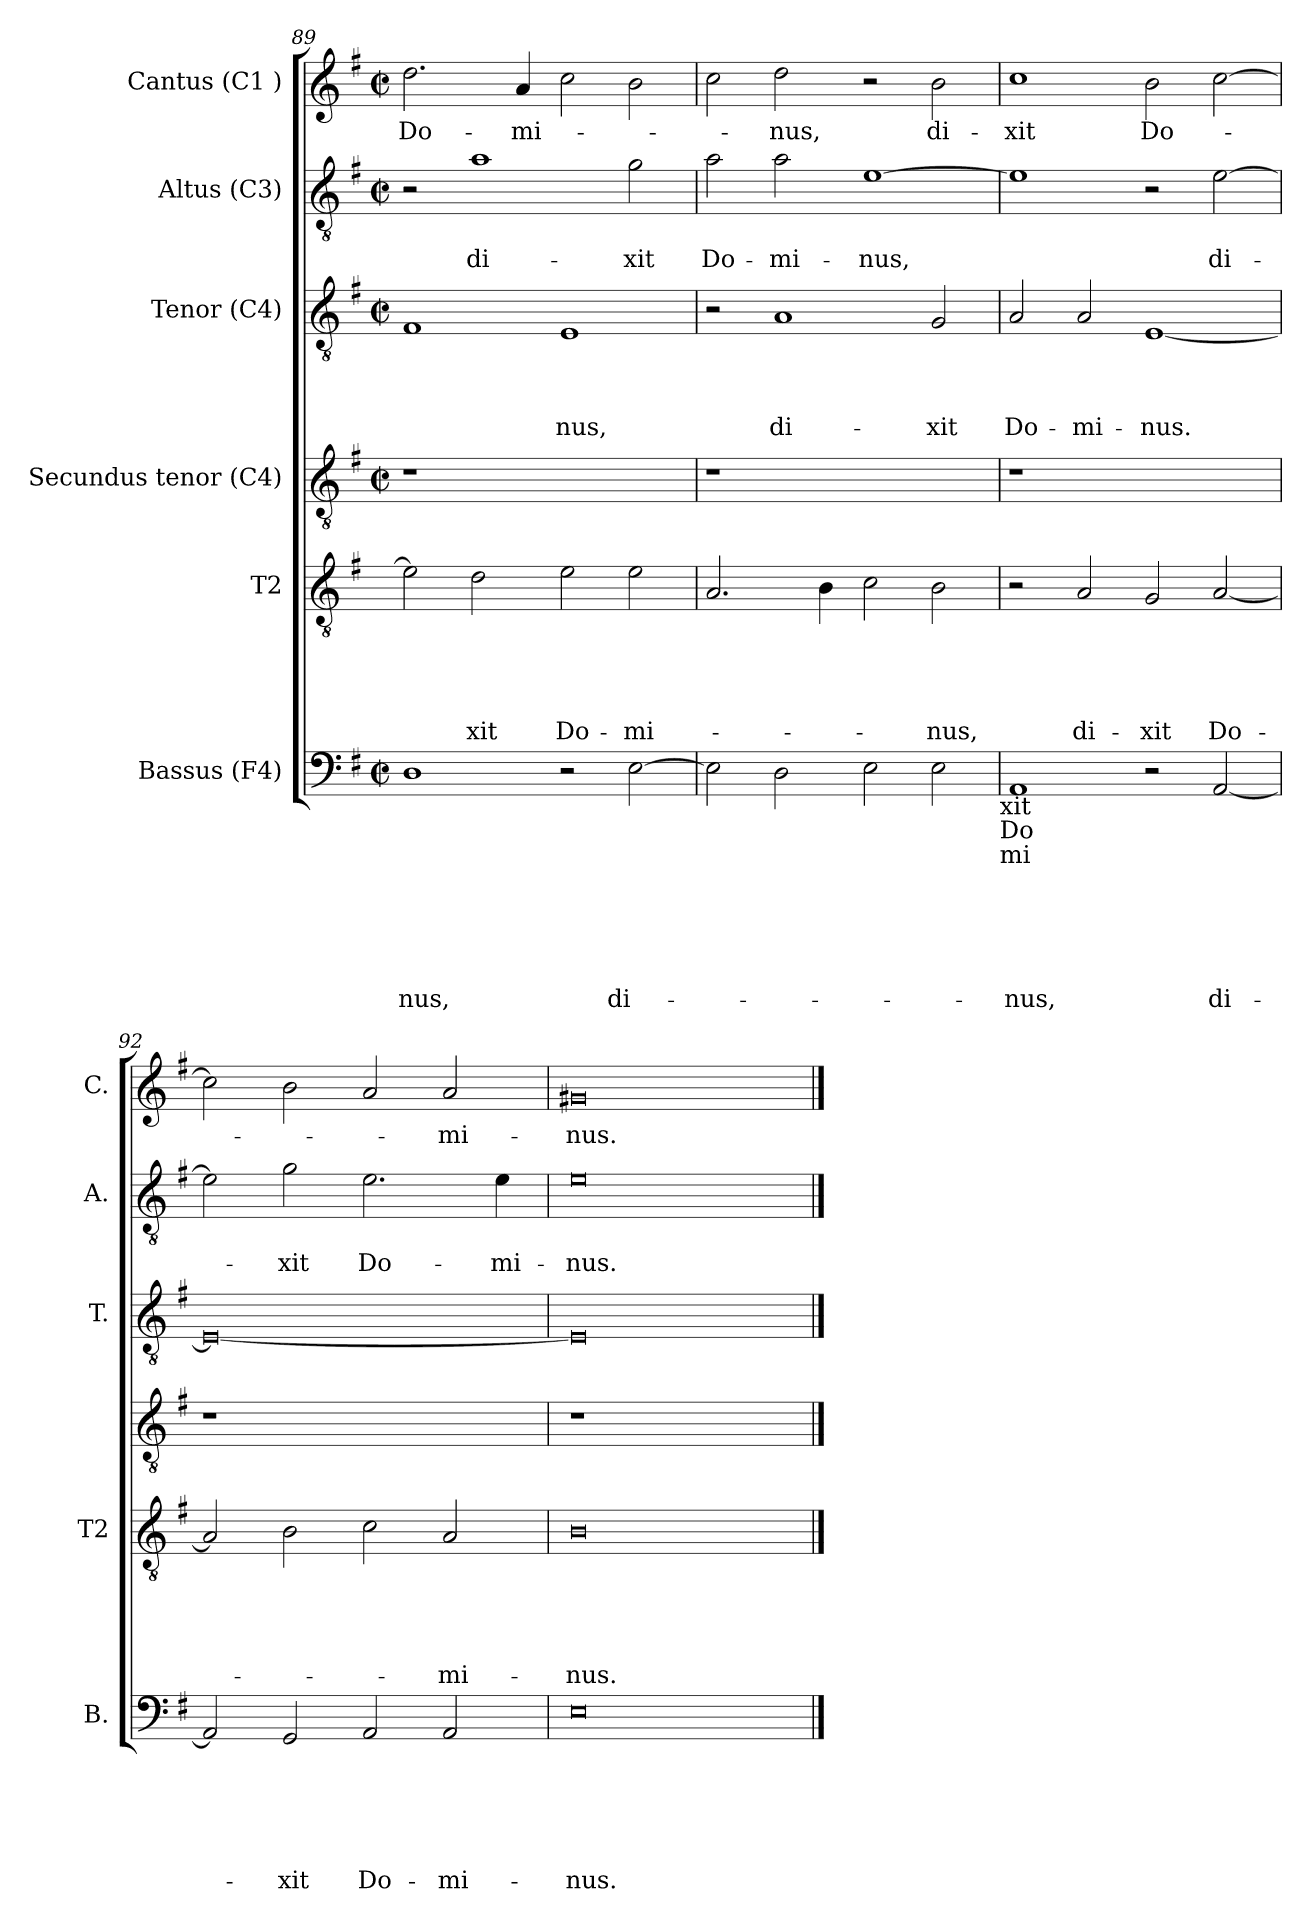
**kern	**text	**text	**text	**text	**text	**text	**kern	**text	**text	**text	**text	**text	**kern	**kern	**text	**text	**text	**text	**kern	**text	**text	**kern	**text
*part6	*part6	*part6	*part6	*part6	*part6	*part6	*part5	*part5	*part5	*part5	*part5	*part5	*part4	*part3	*part3	*part3	*part3	*part3	*part2	*part2	*part2	*part1	*part1
*staff6	*staff6	*staff6	*staff6	*staff6	*staff6	*staff6	*staff5	*staff5	*staff5	*staff5	*staff5	*staff5	*staff4	*staff3	*staff3	*staff3	*staff3	*staff3	*staff2	*staff2	*staff2	*staff1	*staff1
*I"Bassus (F4)	*	*	*	*	*	*	*I"T2	*	*	*	*	*	*I"Secundus tenor (C4)	*I"Tenor (C4)	*	*	*	*	*I"Altus (C3)	*	*	*I"Cantus (C1 )	*
*I'B.	*	*	*	*	*	*	*I'T2	*	*	*	*	*	*	*I'T.	*	*	*	*	*I'A.	*	*	*I'C.	*
*clefF4	*	*	*	*	*	*	*clefGv2	*	*	*	*	*	*clefGv2	*clefGv2	*	*	*	*	*clefGv2	*	*	*clefG2	*
*k[f#]	*	*	*	*	*	*	*k[f#]	*	*	*	*	*	*k[f#]	*k[f#]	*	*	*	*	*k[f#]	*	*	*k[f#]	*
*G:	*	*	*	*	*	*	*G:	*	*	*	*	*	*G:	*G:	*	*	*	*	*G:	*	*	*G:	*
*M2/2	*	*	*	*	*	*	*	*	*	*	*	*	*M2/2	*M2/2	*	*	*	*	*M2/2	*	*	*M2/2	*
*met(c|)	*	*	*	*	*	*	*	*	*	*	*	*	*met(c|)	*met(c|)	*	*	*	*	*met(c|)	*	*	*met(c|)	*
=89	=89	=89	=89	=89	=89	=89	=89	=89	=89	=89	=89	=89	=89	=89	=89	=89	=89	=89	=89	=89	=89	=89	=89
!	!	!	!	!	!	!LO:LY:b	!	!	!	!	!	!	!	!	!	!	!	!	!	!	!	!	!LO:LY:b
1D	.	.	.	.	.	-nus,	2e\]	.	.	.	.	.	1r	1F#	.	.	.	.	2r	.	.	2.dd\	Do-
!	!	!	!	!	!	!	!	!	!	!	!	!LO:LY:b	!	!	!	!	!	!	!	!	!LO:LY:b	!	!
.	.	.	.	.	.	.	2d\	.	.	.	.	-xit	.	.	.	.	.	.	1a	.	di-	.	.
!	!	!	!	!	!	!	!	!	!	!	!	!	!	!	!	!	!	!	!	!	!	!	!LO:LY:b
.	.	.	.	.	.	.	.	.	.	.	.	.	.	.	.	.	.	.	.	.	.	4a/	-mi-
!	!	!	!	!	!	!	!	!	!	!	!	!LO:LY:b	!	!	!	!	!	!LO:LY:b	!	!	!	!	!
2r	.	.	.	.	.	.	2e\	.	.	.	.	Do-	1ryy	1E	.	.	.	-nus,	.	.	.	2cc\	.
!	!	!	!	!	!	!LO:LY:b	!	!	!	!	!	!LO:LY:b	!	!	!	!	!	!	!	!	!LO:LY:b	!	!
[>2E\	.	.	.	.	.	di-	2e\	.	.	.	.	-mi-	.	.	.	.	.	.	2g\	.	-xit	2b\	.
=90	=90	=90	=90	=90	=90	=90	=90	=90	=90	=90	=90	=90	=90	=90	=90	=90	=90	=90	=90	=90	=90	=90	=90
!	!	!	!	!	!	!	!	!	!	!	!	!	!	!	!	!	!	!	!	!	!LO:LY:b	!	!
2E\]	.	.	.	.	.	.	2.A/	.	.	.	.	.	1r	2r	.	.	.	.	2a\	.	Do-	2cc\	.
!	!	!	!	!	!	!	!	!	!	!	!	!	!	!	!	!	!	!LO:LY:b	!	!	!LO:LY:b	!	!LO:LY:b
2D\	.	.	.	.	.	.	.	.	.	.	.	.	.	1A	.	.	.	di-	2a\	.	-mi-	2dd\	-nus,
.	.	.	.	.	.	.	4B\	.	.	.	.	.	.	.	.	.	.	.	.	.	.	.	.
!	!	!	!	!	!	!	!	!	!	!	!	!	!	!	!	!	!	!	!	!	!LO:LY:b	!	!
2E\	.	.	.	.	.	.	2c\	.	.	.	.	.	1ryy	.	.	.	.	.	[<1e	.	-nus,	2r	.
!	!	!	!	!	!	!	!	!	!	!	!	!LO:LY:b	!	!	!	!	!	!LO:LY:b	!	!	!	!	!LO:LY:b
2E\	.	.	.	.	.	.	2B\	.	.	.	.	-nus,	.	2G/	.	.	.	-xit	.	.	.	2b\	di-
!LO:TX:b:t=xit	!	!	!	!	!	!	!	!	!	!	!	!	!	!	!	!	!	!	!	!	!	!	!
!LO:TX:b:t=Do	!	!	!	!	!	!	!	!	!	!	!	!	!	!	!	!	!	!	!	!	!	!	!
!LO:TX:b:t=mi	!	!	!	!	!	!	!	!	!	!	!	!	!	!	!	!	!	!	!	!	!	!	!
!!LO:LB:g=z
=91	=91	=91	=91	=91	=91	=91	=91	=91	=91	=91	=91	=91	=91	=91	=91	=91	=91	=91	=91	=91	=91	=91	=91
!	!	!	!	!	!	!LO:LY:b	!	!	!	!	!	!	!	!	!	!	!	!LO:LY:b	!	!	!	!	!LO:LY:b
1AA	.	.	.	.	.	-nus,	2r	.	.	.	.	.	1r	2A/	.	.	.	Do-	1e]	.	.	1cc	-xit
!	!	!	!	!	!	!	!	!	!	!	!	!LO:LY:b	!	!	!	!	!	!LO:LY:b	!	!	!	!	!
.	.	.	.	.	.	.	2A/	.	.	.	.	di-	.	2A/	.	.	.	-mi-	.	.	.	.	.
!	!	!	!	!	!	!	!	!	!	!	!	!LO:LY:b	!	!	!	!	!	!LO:LY:b	!	!	!	!	!LO:LY:b
2r	.	.	.	.	.	.	2G/	.	.	.	.	-xit	1ryy	[<1E	.	.	.	-nus.	2r	.	.	2b\	Do-
!	!	!	!	!	!	!LO:LY:b	!	!	!	!	!	!LO:LY:b	!	!	!	!	!	!	!	!	!LO:LY:b	!	!
[<2AA/	.	.	.	.	.	di-	[<2A/	.	.	.	.	Do-	.	.	.	.	.	.	[>2e\	.	di-	[>2cc\	.
=92	=92	=92	=92	=92	=92	=92	=92	=92	=92	=92	=92	=92	=92	=92	=92	=92	=92	=92	=92	=92	=92	=92	=92
2AA/]	.	.	.	.	.	.	2A/]	.	.	.	.	.	1r	0E_	.	.	.	.	2e\]	.	.	2cc\]	.
!	!	!	!	!	!	!LO:LY:b	!	!	!	!	!	!	!	!	!	!	!	!	!	!	!LO:LY:b	!	!
2GG/	.	.	.	.	.	-xit	2B\	.	.	.	.	.	.	.	.	.	.	.	2g\	.	-xit	2b\	.
!	!	!	!	!	!	!LO:LY:b	!	!	!	!	!	!	!	!	!	!	!	!	!	!	!LO:LY:b	!	!
2AA/	.	.	.	.	.	Do-	2c\	.	.	.	.	.	1ryy	.	.	.	.	.	2.e\	.	Do-	2a/	.
!	!	!	!	!	!	!LO:LY:b	!	!	!	!	!	!LO:LY:b	!	!	!	!	!	!	!	!	!	!	!LO:LY:b
2AA/	.	.	.	.	.	-mi-	2A/	.	.	.	.	-mi-	.	.	.	.	.	.	.	.	.	2a/	-mi-
!	!	!	!	!	!	!	!	!	!	!	!	!	!	!	!	!	!	!	!	!	!LO:LY:b	!	!
.	.	.	.	.	.	.	.	.	.	.	.	.	.	.	.	.	.	.	4e\	.	-mi-	.	.
=93	=93	=93	=93	=93	=93	=93	=93	=93	=93	=93	=93	=93	=93	=93	=93	=93	=93	=93	=93	=93	=93	=93	=93
!	!	!	!	!	!	!LO:LY:b	!	!	!	!	!	!LO:LY:b	!	!	!	!	!	!	!	!	!LO:LY:b	!	!LO:LY:b
0E	.	.	.	.	.	-nus.	0B	.	.	.	.	-nus.	1r	0E]	.	.	.	.	0e	.	-nus.	0g#	-nus.
.	.	.	.	.	.	.	.	.	.	.	.	.	1ryy	.	.	.	.	.	.	.	.	.	.
==	==	==	==	==	==	==	==	==	==	==	==	==	==	==	==	==	==	==	==	==	==	==	==
*-	*-	*-	*-	*-	*-	*-	*-	*-	*-	*-	*-	*-	*-	*-	*-	*-	*-	*-	*-	*-	*-	*-	*-
